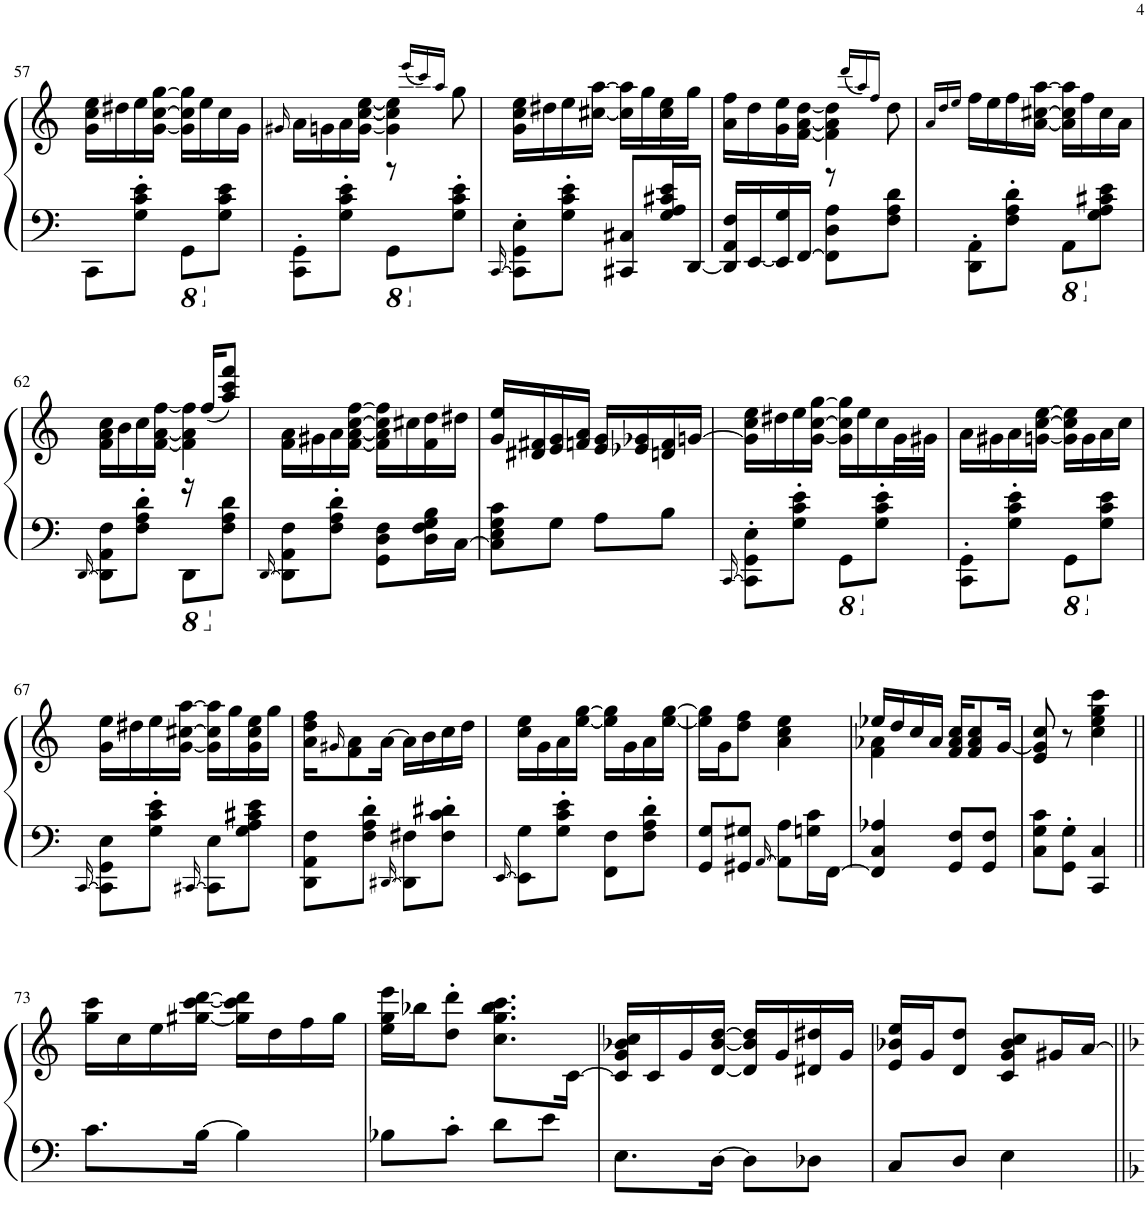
**kern	**kern
*part1	*part1
*staff2	*staff1
*I"Piano	*
*I'Pno.	*
!!LO:PB:g=z
*clefF4	*clefG2
*k[]	*k[]
*M2/4	*M2/4
=57	=57
8CC\L	16g\ 16cc\ 16ee\LL
.	16dd#X\
8G\' 8c\' 8e\'J	16ee\
.	[16g\ [16cc\ [16gg\JJ
*8ba	*
8GGG\L	16g\] 16cc\] 16gg\]LL
.	16ee\
*X8ba	*
8G\ 8c\ 8e\J	16cc\
.	16g\JJ
=58	=58
.	16qg#X/
*	*^
8CC\' 8GG\'L	16a\LL	4ryy
.	16gn\	.
8G\' 8c\' 8e\'J	16a\	.
.	[16g\ [16cc\ [16ee\JJ	.
*8ba	*	*
8GGG\L	4g\] 4cc\] 4ee\]	8r
.	.	(<16qeee/LL
.	.	16qccc/)
.	.	16qaa/JJ
*X8ba	*	*
8G\' 8c\' 8e\'J	.	8gg\
*	*v	*v
=59	=59
[16qCC/	.
8CC\]' 8GG\' 8E\'L	16g\ 16cc\ 16ee\LL
.	16dd#X\
8G\' 8c\' 8e\'J	16ee\
.	[16cc#X\ [16aa\JJ
8CC#X/ 8C#X/L	16cc#\] 16aa\]LL
.	16gg\
16G/ 16A/ 16c#X/ 16e/L	16cc#\ 16ee\
[16DD/JJ	16gg\JJ
=60	=60
*	*^
16DD/] 16AA/ 16F/LL	16a\ 16ff\LL	4ryy
[16EE/	16dd\	.
16EE/] 16G/	16g\ 16ee\	.
[16FF/JJ	[16f\ [16a\ [16dd\JJ	.
8FF\] 8D\ 8A\L	4f\] 4a\] 4dd\]	8r
.	.	(16qddd/LL
.	.	16qaa/)
.	.	16qff/JJ
8F\ 8A\ 8d\J	.	8dd\
*	*v	*v
=61	=61
.	16qa/LL
.	16qdd/
.	16qee/JJ
8DD\' 8AA\'L	16ff\LL
.	16ee\
8F\' 8A\' 8d\'J	16ff\
.	[16a\ [16cc#X\ [16aa\JJ
*8ba	*
8AAA\L	16a\] 16cc#\] 16aa\]LL
.	16ff\
*X8ba	*
8G\ 8A\ 8c#X\ 8e\J	16cc#\
.	16a\JJ
!!LO:LB:g=z
=62	=62
[16qDD/	.
*	*^
8DD\] 8AA\ 8F\L	16f\ 16a\ 16cc\LL	4ryy
.	16b\	.
8F\' 8A\' 8d\'J	16cc\	.
.	[16f\ [16a\ [16ff\JJ	.
*8ba	*	*
8DDD\L	4f\] 4a\] 4ff\]	16r
.	.	(<16ff/KL
*X8ba	*	*
8F\ 8A\ 8d\J	.	8aa/ 8ccc/ 8fff/J)
*	*v	*v
=63	=63
[16qDD/	.
8DD\] 8AA\ 8F\L	16f\ 16a\LL
.	16g#X\
8F\' 8A\' 8d\'J	16a\
.	[16f\ [16a\ [16cc\ [16ff\JJ
8GG\ 8D\ 8F\L	16f\] 16a\] 16cc\] 16ff\]LL
.	16cc#X\
16D\ 16F\ 16G\ 16B\L	16f\ 16dd\
[16C\JJ	16dd#X\JJ
=64	=64
8C\] 8E\ 8G\ 8c\L	16g/ 16ee/LL
.	16d#X/ 16f#X/
8G\J	16e/ 16g/
.	16fn/ 16a/JJ
8A\L	16e/ 16g/LL
.	16e-X/ 16g-X/
8B\J	16dn/ 16f/
.	[16gn/JJ
=65	=65
[16qCC/	.
8CC\]' 8GG\' 8E\'L	16g\] 16cc\ 16ee\LL
.	16dd#X\
8G\' 8c\' 8e\'J	16ee\
.	[16g\ [16cc\ [16gg\JJ
*8ba	*
8GGG\L	16g\] 16cc\] 16gg\]LL
.	16ee\
*X8ba	*
8G\' 8c\' 8e\'J	16cc\
.	32g\L
.	32g#X\JJJ
=66	=66
8CC\' 8GG\'L	16a\LL
.	16g#X\
8G\' 8c\' 8e\'J	16a\
.	[16gn\ [16cc\ [16ee\JJ
*8ba	*
8GGG\L	16g\] 16cc\] 16ee\]LL
.	16g\
*X8ba	*
8G\ 8c\ 8e\J	16a\
.	16cc\JJ
!!LO:LB:g=z
=67	=67
[16qCC/	.
8CC\] 8GG\ 8E\L	16g\ 16ee\LL
.	16dd#X\
8G\' 8c\' 8e\'J	16ee\
.	[16g\ [16cc#X\ [16aa\JJ
[16qCC#X/	.
8CC#\] 8E\L	16g\] 16cc#\] 16aa\]LL
.	16gg\
8G\ 8A\ 8c#X\ 8e\J	16g\ 16cc#\ 16ee\
.	16gg\JJ
=68	=68
8DD\ 8AA\ 8F\L	16a\ 16dd\ 16ff\KL
.	16qg#X/
.	8f\ 8a\
8F\' 8A\' 8d\'J	.
.	[16a\Jk
[16qDD#X/	.
8DD#\] 8F#X\L	16a\LL]
.	16b\
8F#\' 8c\' 8d#X\'J	16cc\
.	16dd\JJ
=69	=69
[16qEE/	.
8EE\] 8G\L	16cc\ 16ee\LL
.	16g\
8G\' 8c\' 8e\'J	16a\
.	[16ee\ [16gg\JJ
8FF\ 8F\L	16ee\] 16gg\]LL
.	16g\
8F\' 8A\' 8d\'J	16a\
.	[16ee\ [16gg\JJ
=70	=70
8GG/ 8G/L	16ee\] 16gg\]LL
.	16g\J
8GG#X/ 8G#X/J	8dd\ 8ff\J
[16qAA/	.
8AA\] 8A\L	4a\ 4cc\ 4ee\
16Gn\ 16c\L	.
[16FF\JJ	.
=71	=71
*	*^
4FF/] 4C/ 4A-X/	16ee-X/LL	4f\ 4a-X\
.	16dd/	.
.	16cc/	.
.	16a-/JJ	.
8GG/ 8F/L	16f/ 16a-/ 16cc/KL	4ryy
.	8f/ 8a-/ 8cc/	.
8GG/ 8F/J	.	.
.	[16g/Jk	.
*	*v	*v
=72	=72
8C\ 8G\ 8c\L	8e/ 8g/] 8cc/
8GG\' 8G\'J	8r
4CC/ 4C/	4cc\ 4ee\ 4gg\ 4ccc\
!!LO:LB:g=z
=73||	=73||
8.c\L	16gg\ 16ccc\LL
.	16cc\
.	16ee\
[16B\Jk	[16gg#X\ [16ccc\ [16ddd\JJ
4B\]	16gg#\] 16ccc\] 16ddd\]LL
.	16dd\
.	16ff\
.	16gg#\JJ
=74	=74
8B-X\L	16ee\ 16gg\ 16eee\LL
.	16bb-X\J
8c'\J	8dd\' 8ddd\'J
8d\L	8.cc\ 8.gg\ 8.bb-\ 8.ccc\L
8e\J	.
.	[16c\Jk
=75	=75
8.E\L	16c/] 16g/ 16b-X/ 16cc/LL
.	16c/
.	16g/
[16D\Jk	[16d/ [16b-/ [16dd/JJ
8D\L]	16d/] 16b-/] 16dd/]LL
.	16g/
8D-X\J	16d#X/ 16dd#X/
.	16g/JJ
=76	=76
8C/L	16e/ 16b-X/ 16ee/LL
.	16g/J
8D/J	8d/ 8dd/J
4E\	8c/ 8g/ 8b-/ 8cc/L
.	16g#X/L
.	[16a/JJ
=||	=||
*-	*-
